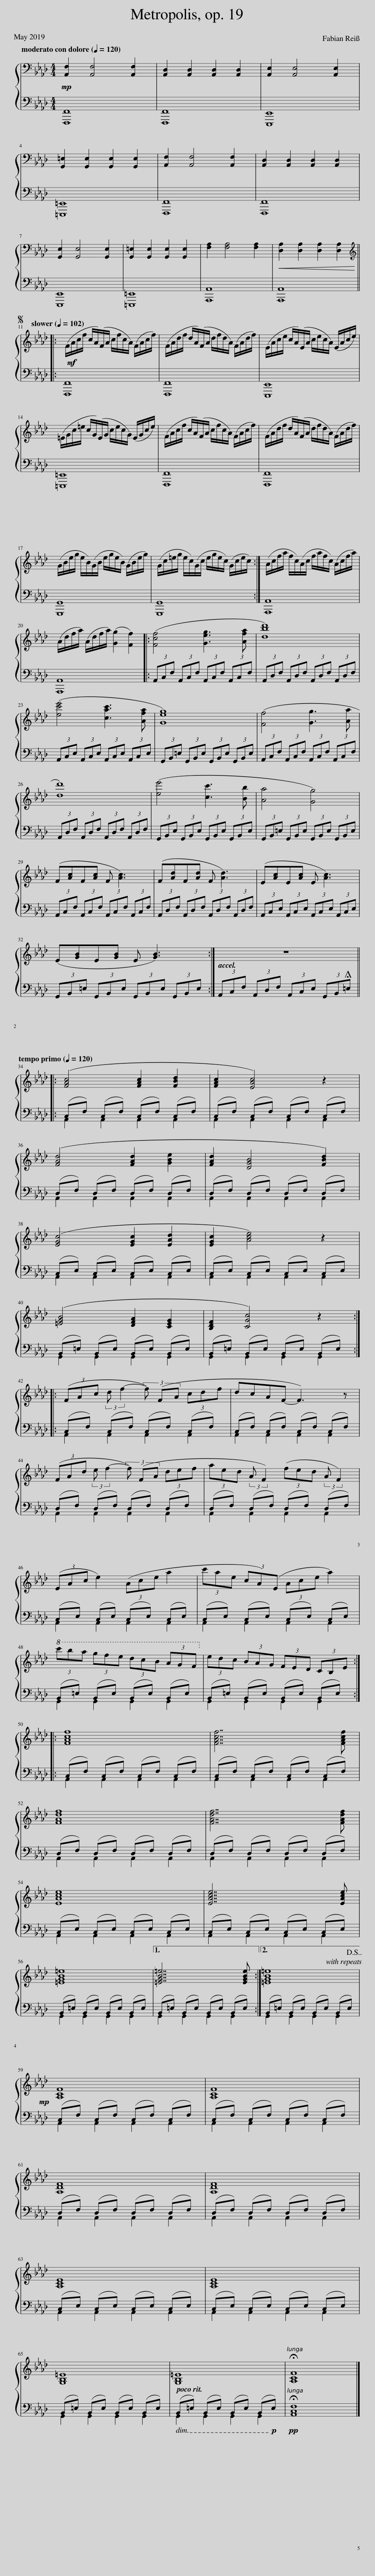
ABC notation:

X:1
%%score { 1 | ( 2 3 ) }
L:1/8
Q:1/4=120
M:4/4
I:linebreak $
K:Ab
V:1 bass
V:2 bass
V:3 bass
V:1
!mp! [A,,F,]2 [A,,F,]4 [A,,F,]2 | [A,,D,]2 [A,,D,]2 [A,,D,]2 [A,,D,]2 | [A,,E,]2 [A,,E,]4 [A,,E,]2 |$ [G,,=E,]2 [G,,E,]2 [G,,E,]2 [G,,E,]2 | [A,,F,]2 [A,,F,]4 [A,,F,]2 | %5
 [A,,D,]2 [A,,D,]2 [A,,D,]2 [A,,D,]2 |$ [G,,E,]2 [G,,E,]4 [G,,E,]2 | [G,,=E,]2 [G,,E,]2 [G,,E,]2 [G,,E,]2 | [F,A,]2 [F,A,]4 [F,A,]2 |!<(! [D,A,]2 [D,A,]2 [D,A,]2 [D,A,]2!<)! |:$ %10
[K:treble][Q:1/4=102] (F/!mf!A/c/f/ c/A/)(F/A/ c/f/c/A/) (F/A/c/f/) | (F/A/d/f/ d/A/)(F/A/ d/f/d/A/) (F/A/d/f/) | (E/A/c/e/ c/A/)(E/A/ c/e/c/A/) (E/A/c/e/) |$ (=E/G/c/=e/ c/G/)(E/G/ c/e/c/G/) (E/G/c/e/) | (F/A/c/f/ c/A/)(F/A/ c/f/c/A/) (F/A/c/f/) | %15
 (F/A/d/f/ d/A/)(F/A/ d/f/d/A/) (F/A/d/f/) |$ (G/B/e/g/ e/B/)(G/B/ e/g/e/B/) (G/B/e/g/) | (G/c/=e/g/ e/c/)(G/c/ e/g/e/c/) (G/c/e/c/) :| (A/c/f/a/ f/c/)(A/c/ f/a/f/c/) (A/c/f/a/) |$ (A/d/f/a/) (A/d/f/a/) ([Gg]2 [Ff]2) |: %20
 ([Fcf]4 [Geg]3 [Afa] | [dbd']8) |$ ([ec'e']4 [cac']3 [Afa] | [Geg]8) | ([Ff]4 [Gg]3 [Aa] |$ %25
 [dd']8) | ([ee']4 [cc']3 [Bb] | [Aa]4 [Gg]4) |$ (F[Ac]F[Ac] F [Ac]3) | (F[Ad]F[Ad] F [Ad]3) | %30
 (E[Ac]E[Ac] E [Ac]3) |$ (E[GB]E[GB] E [GB]3) :|[Q:1/4=102] z8[Q:1/4=100][Q:1/4=98][Q:1/4=96][Q:1/4=94][Q:1/4=92][Q:1/4=91][Q:1/4=89][Q:1/4=87][Q:1/4=85][Q:1/4=83][Q:1/4=81] |:$[Q:1/4=120] ([FAc]4 [FAc]2 [FBd]2 | [FAc]2 [EAc]4) z2 |$ %35
 ([FAd]4 [FAd]2 [GBe]2 | [FAd]2 [DGB]4 [FBd]2) |$ ([EGc]4 [EGc]2 [EAd]2 | [EGc]2 [Ace]4) z2 |$ ([=EGB]4 [DFA]2 [CEG]2 | %40
 [B,DF]2 [CGc]4) z2 ::$ (3(FAc (3:2:2d f2- (3f) (FA (3cdf | dcAF- F3) z |$ (3(FAd (3:2:2e f2- (3f) (FA (3def | (3aed (3:2:2A F2) (3(fed (3:2:2A F2) |$ %45
 (3(EAc e2) (3(Ace a2 | (3c'ae (3cA)(E (3Ace a2) |$!8va(! (3c''b'a' (3g'f'e' (3d'c'b (3agf!8va)! | (3edc (3BAG (3FED (3CB,E ::$ [FAcf]8 | %50
 [FAcf]7 [FAcf] |$ [FAdf]8 | [FAdf]7 [FAdf] |$ [EAce]8 | [EAce]7 [EAce] |$ %55
 [=EGB=e]8 |1 [=EGB=e]7 [EGBe] :|2 [=EGB=e]8 ||$!mp! [A,CF]8 | [A,CF]8 |$ %60
 [A,DF]8 | [A,DF]8 |$ [A,CE]8 | [A,CE]8 |$ [G,B,=E]8 | %65
[Q:1/4=120] [G,B,=E]8[Q:1/4=116][Q:1/4=112][Q:1/4=108][Q:1/4=105][Q:1/4=101][Q:1/4=97][Q:1/4=93] | !fermata![A,CF]8 |] %67
V:2
 [F,,,F,,]8 | [F,,,F,,]8 | [E,,,E,,]8 |$ [=E,,,=E,,]8 | [F,,,F,,]8 | %5
 [F,,,F,,]8 |$ [E,,,E,,]8 | [=E,,,=E,,]8 | [A,,,A,,]8 | [A,,,A,,]8 |:$ %10
 [F,,,F,,]8 | [F,,,F,,]8 | [E,,,E,,]8 |$ [=E,,,=E,,]8 | [F,,,F,,]8 | %15
 [F,,,F,,]8 |$ [G,,,G,,]8 | [G,,,G,,]8 :| [A,,,A,,]8 |$ [A,,,A,,]8 |: %20
 (3A,,C,F, (3A,,C,F, (3A,,C,F, (3A,,C,F, | (3A,,D,F, (3A,,D,F, (3A,,D,F, (3A,,D,F, |$ (3A,,C,E, (3A,,C,E, (3A,,C,E, (3A,,C,E, | (3G,,B,,=E, (3G,,B,,E, (3G,,B,,E, (3G,,B,,E, | (3A,,C,F, (3A,,C,F, (3A,,C,F, (3A,,C,F, |$ %25
 (3A,,D,F, (3A,,D,F, (3A,,D,F, (3A,,D,F, | (3G,,B,,E, (3G,,B,,E, (3G,,B,,E, (3G,,B,,E, | (3G,,B,,=E, (3G,,B,,E, (3G,,B,,E, (3G,,B,,E, |$ (3A,,C,F, (3A,,C,F, (3A,,C,F, (3A,,C,F, | (3A,,D,F, (3A,,D,F, (3A,,D,F, (3A,,D,F, | %30
 (3A,,C,E, (3A,,C,E, (3A,,C,E, (3A,,C,E, |$ (3G,,B,,=E, (3G,,B,,E, (3G,,B,,E, (3G,,B,,E, :| (3A,,C,F, (3A,,D,F, (3A,,C,E, (3G,,B,,!fermata!=E, |:$ (C,F,) (C,F,) (C,F,) (C,F,) | (C,F,) (C,F,) (C,F,) (C,F,) |$ %35
 (D,F,) (D,F,) (D,F,) (D,F,) | (D,F,) (D,F,) (D,F,) (D,F,) |$ (C,E,) (C,E,) (C,E,) (C,E,) | (C,E,) (C,E,) (C,E,) (C,E,) |$ (B,,=E,) (B,,E,) (B,,E,) (B,,E,) | %40
 (B,,=E,) (B,,E,) (B,,E,) (B,,E,) ::$ (C,F,) (C,F,) (C,F,) (C,F,) | (C,F,) (C,F,) (C,F,) (C,F,) |$ (D,F,) (D,F,) (D,F,) (D,F,) | (D,F,) (D,F,) (D,F,) (D,F,) |$ %45
 (C,E,) (C,E,) (C,E,) (C,E,) | (C,E,) (C,E,) (C,E,) (C,E,) |$ (B,,=E,) (B,,E,) (B,,E,) (B,,E,) | (B,,=E,) (B,,E,) (B,,E,) (B,,E,) ::$ (C,F,) (C,F,) (C,F,) (C,F,) | %50
 (C,F,) (C,F,) (C,F,) (C,F,) |$ (D,F,) (D,F,) (D,F,) (D,F,) | (D,F,) (D,F,) (D,F,) (D,F,) |$ (C,E,) (C,E,) (C,E,) (C,E,) | (C,E,) (C,E,) (C,E,) (C,E,) |$ %55
 (B,,=E,) (B,,E,) (B,,E,) (B,,E,) |1 (B,,=E,) (B,,E,) (B,,E,) (B,,E,) :|2 (B,,=E,) (B,,E,) (B,,E,) (B,,E,) ||$ (C,F,) (C,F,) (C,F,) (C,F,) | (C,F,) (C,F,) (C,F,) (C,F,) |$ %60
 (D,F,) (D,F,) (D,F,) (D,F,) | (D,F,) (D,F,) (D,F,) (D,F,) |$ (C,E,) (C,E,) (C,E,) (C,E,) | (C,E,) (C,E,) (C,E,) (C,E,) |$ (B,,=E,) (B,,E,) (B,,E,) (B,,E,) | %65
 (B,,=E,) (B,,E,) (B,,E,) (B,,!p!E,) |!pp! !fermata![A,,C,F,]8 |] %67
V:3
 x8 | x8 | x8 |$ x8 | x8 | %5
 x8 |$ x8 | x8 | x8 | x8 |:$ %10
 x8 | x8 | x8 |$ x8 | x8 | %15
 x8 |$ x8 | x8 :| x8 |$ x8 |: %20
 x8 | x8 |$ x8 | x8 | x8 |$ %25
 x8 | x8 | x8 |$ x8 | x8 | %30
 x8 |$ x8 :| x8 |:$ A,,2 A,,2 A,,2 A,,2 | A,,2 A,,2 A,,2 A,,2 |$ %35
 A,,2 A,,2 A,,2 A,,2 | A,,2 A,,2 A,,2 A,,2 |$ A,,2 A,,2 A,,2 A,,2 | A,,2 A,,2 A,,2 A,,2 |$ G,,2 G,,2 G,,2 G,,2 | %40
 G,,2 G,,2 G,,2 G,,2 ::$ A,,2 A,,2 A,,2 A,,2 | A,,2 A,,2 A,,2 A,,2 |$ A,,2 A,,2 A,,2 A,,2 | A,,2 A,,2 A,,2 A,,2 |$ %45
 A,,2 A,,2 A,,2 A,,2 | A,,2 A,,2 A,,2 A,,2 |$ G,,2 G,,2 G,,2 G,,2 | G,,2 G,,2 G,,2 G,,2 ::$ A,,2 A,,2 A,,2 A,,2 | %50
 A,,2 A,,2 A,,2 A,,2 |$ A,,2 A,,2 A,,2 A,,2 | A,,2 A,,2 A,,2 A,,2 |$ A,,2 A,,2 A,,2 A,,2 | A,,2 A,,2 A,,2 A,,2 |$ %55
 G,,2 G,,2 G,,2 G,,2 |1 G,,2 G,,2 G,,2 G,,2 :|2 G,,2 G,,2 G,,2 G,,2 ||$ A,,2 A,,2 A,,2 A,,2 | A,,2 A,,2 A,,2 A,,2 |$ %60
 A,,2 A,,2 A,,2 A,,2 | A,,2 A,,2 A,,2 A,,2 |$ A,,2 A,,2 A,,2 A,,2 | A,,2 A,,2 A,,2 A,,2 |$ G,,2 G,,2 G,,2 G,,2 | %65
 G,,2 G,,2 G,,2 G,,2 | x8 |] %67
